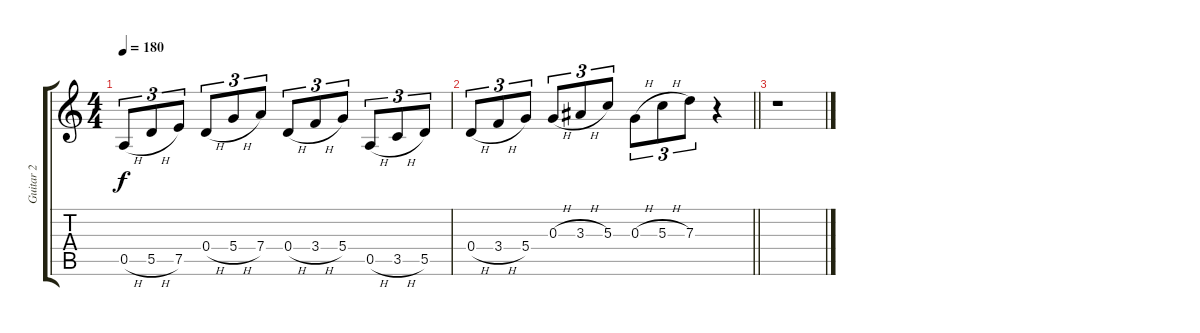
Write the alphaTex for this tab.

\track ("Guitar 2" "Guitar 2") {instrument distortionguitar}
\staff {score tabs}
\tuning (E4 B3 G3 D3 A2 D2) {hide}
\ts (4 4)
\tempo 180
\clef g2
\ks c
0.5{h}.8{tu (3 2) dy f} 5.5{h}.8{tu (3 2)} 7.5.8{tu (3 2)} 0.4{h}.8{tu (3 2)} 5.4{h}.8{tu (3 2)} 7.4.8{tu (3 2)} 0.4{h}.8{tu (3 2)} 3.4{h}.8{tu (3 2)} 5.4.8{tu (3 2)} 0.5{h}.8{tu (3 2)} 3.5{h}.8{tu (3 2)} 5.5.8{tu (3 2)} |
\barLineRight lightlight
0.4{h}.8{tu (3 2)} 3.4{h}.8{tu (3 2)} 5.4.8{tu (3 2)} 0.3{h}.8{tu (3 2)} 3.3{h}.8{tu (3 2)} 5.3.8{tu (3 2)} 0.3{h}.8{tu (3 2)} 5.3{h}.8{tu (3 2)} 7.3.8{tu (3 2)} r.4 |
r.1
